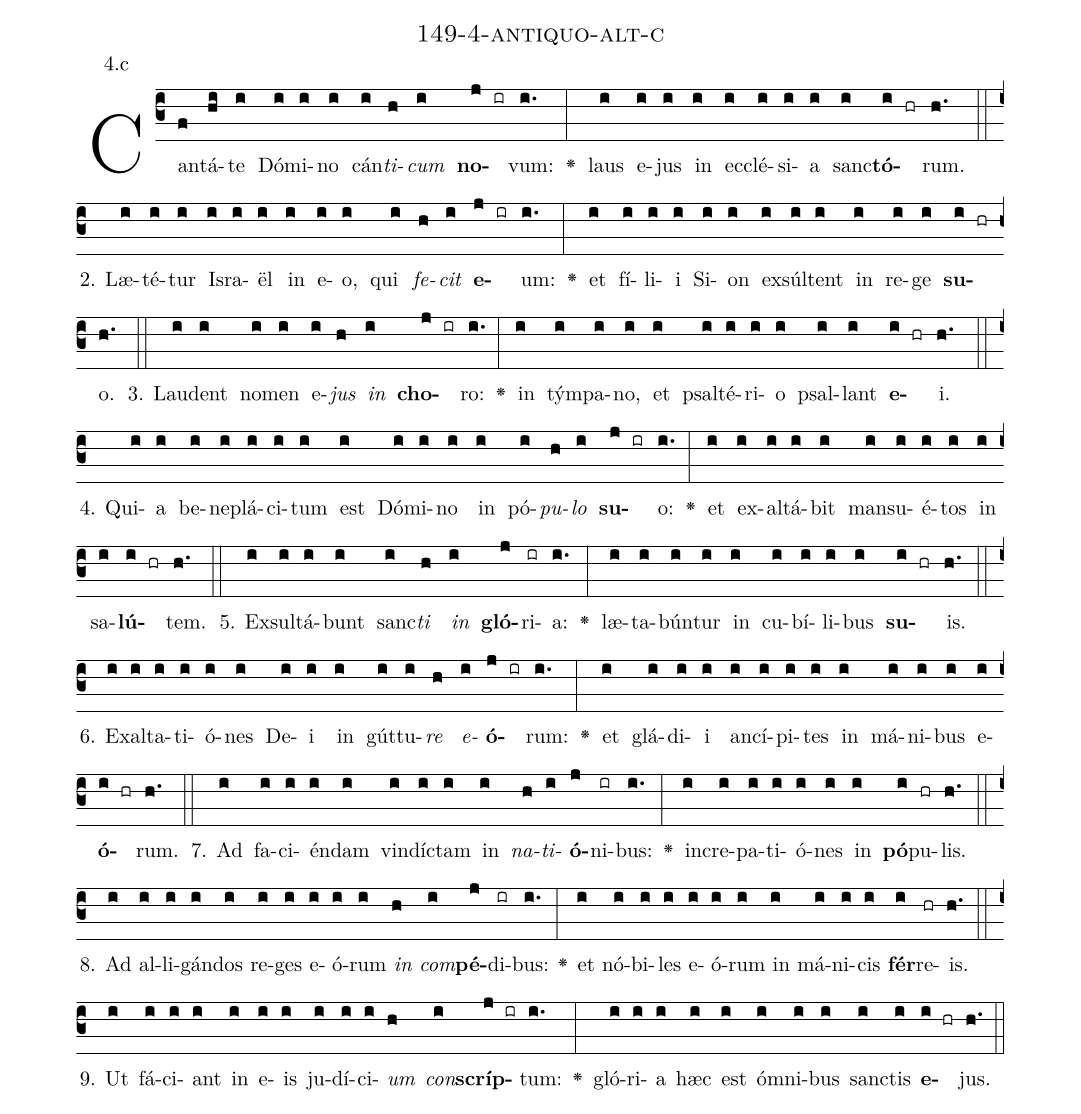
name: 149-4-antiquo-alt-c;
annotation: 4.c;
%%
(c3)Can(f)tá(hi)te(i) Dó(i)mi(i)no(i) cán(i)<i>ti</i>(h)<i>cum</i>(i) <b>no</b>(j ir)vum:(i.) <v>\greheightstar</v>(:) laus(i) e(i)jus(i) in(i) ec(i)clé(i)si(i)a(i) sanc(i)<b>tó</b>(i hr)rum.(h.) (::)
2. Læ(i)té(i)tur(i) Is(i)ra(i)ël(i) in(i) e(i)o,(i) qui(i) <i>fe</i>(h)<i>cit</i>(i) <b>e</b>(j ir)um:(i.) <v>\greheightstar</v>(:) et(i) fí(i)li(i)i(i) Si(i)on(i) ex(i)súl(i)tent(i) in(i) re(i)ge(i) <b>su</b>(i hr)o.(h.) (::)
3. Lau(i)dent(i) no(i)men(i) e(i)<i>jus</i>(h) <i>in</i>(i) <b>cho</b>(j ir)ro:(i.) <v>\greheightstar</v>(:) in(i) tým(i)pa(i)no,(i) et(i) psal(i)té(i)ri(i)o(i) psal(i)lant(i) <b>e</b>(i hr)i.(h.) (::)
4. Qui(i)a(i) be(i)ne(i)plá(i)ci(i)tum(i) est(i) Dó(i)mi(i)no(i) in(i) pó(i)<i>pu</i>(h)<i>lo</i>(i) <b>su</b>(j ir)o:(i.) <v>\greheightstar</v>(:) et(i) ex(i)al(i)tá(i)bit(i) man(i)su(i)é(i)tos(i) in(i) sa(i)<b>lú</b>(i hr)tem.(h.) (::)
5. Ex(i)sul(i)tá(i)bunt(i) sanc(i)<i>ti</i>(h) <i>in</i>(i) <b>gló</b>(j)ri(ir)a:(i.) <v>\greheightstar</v>(:) læ(i)ta(i)bún(i)tur(i) in(i) cu(i)bí(i)li(i)bus(i) <b>su</b>(i hr)is.(h.) (::)
6. Ex(i)al(i)ta(i)ti(i)ó(i)nes(i) De(i)i(i) in(i) gút(i)tu(i)<i>re</i>(h) <i>e</i>(i)<b>ó</b>(j ir)rum:(i.) <v>\greheightstar</v>(:) et(i) glá(i)di(i)i(i) an(i)cí(i)pi(i)tes(i) in(i) má(i)ni(i)bus(i) e(i)<b>ó</b>(i hr)rum.(h.) (::)
7. Ad(i) fa(i)ci(i)én(i)dam(i) vin(i)díc(i)tam(i) in(i) <i>na</i>(h)<i>ti</i>(i)<b>ó</b>(j)ni(ir)bus:(i.) <v>\greheightstar</v>(:) in(i)cre(i)pa(i)ti(i)ó(i)nes(i) in(i) <b>pó</b>(i)pu(hr)lis.(h.) (::)
8. Ad(i) al(i)li(i)gán(i)dos(i) re(i)ges(i) e(i)ó(i)rum(i) <i>in</i>(h) <i>com</i>(i)<b>pé</b>(j)di(ir)bus:(i.) <v>\greheightstar</v>(:) et(i) nó(i)bi(i)les(i) e(i)ó(i)rum(i) in(i) má(i)ni(i)cis(i) <b>fér</b>(i)re(hr)is.(h.) (::)
9. Ut(i) fá(i)ci(i)ant(i) in(i) e(i)is(i) ju(i)dí(i)ci(i)<i>um</i>(h) <i>con</i>(i)<b>scríp</b>(j ir)tum:(i.) <v>\greheightstar</v>(:) gló(i)ri(i)a(i) hæc(i) est(i) óm(i)ni(i)bus(i) sanc(i)tis(i) <b>e</b>(i hr)jus.(h.) (::)
